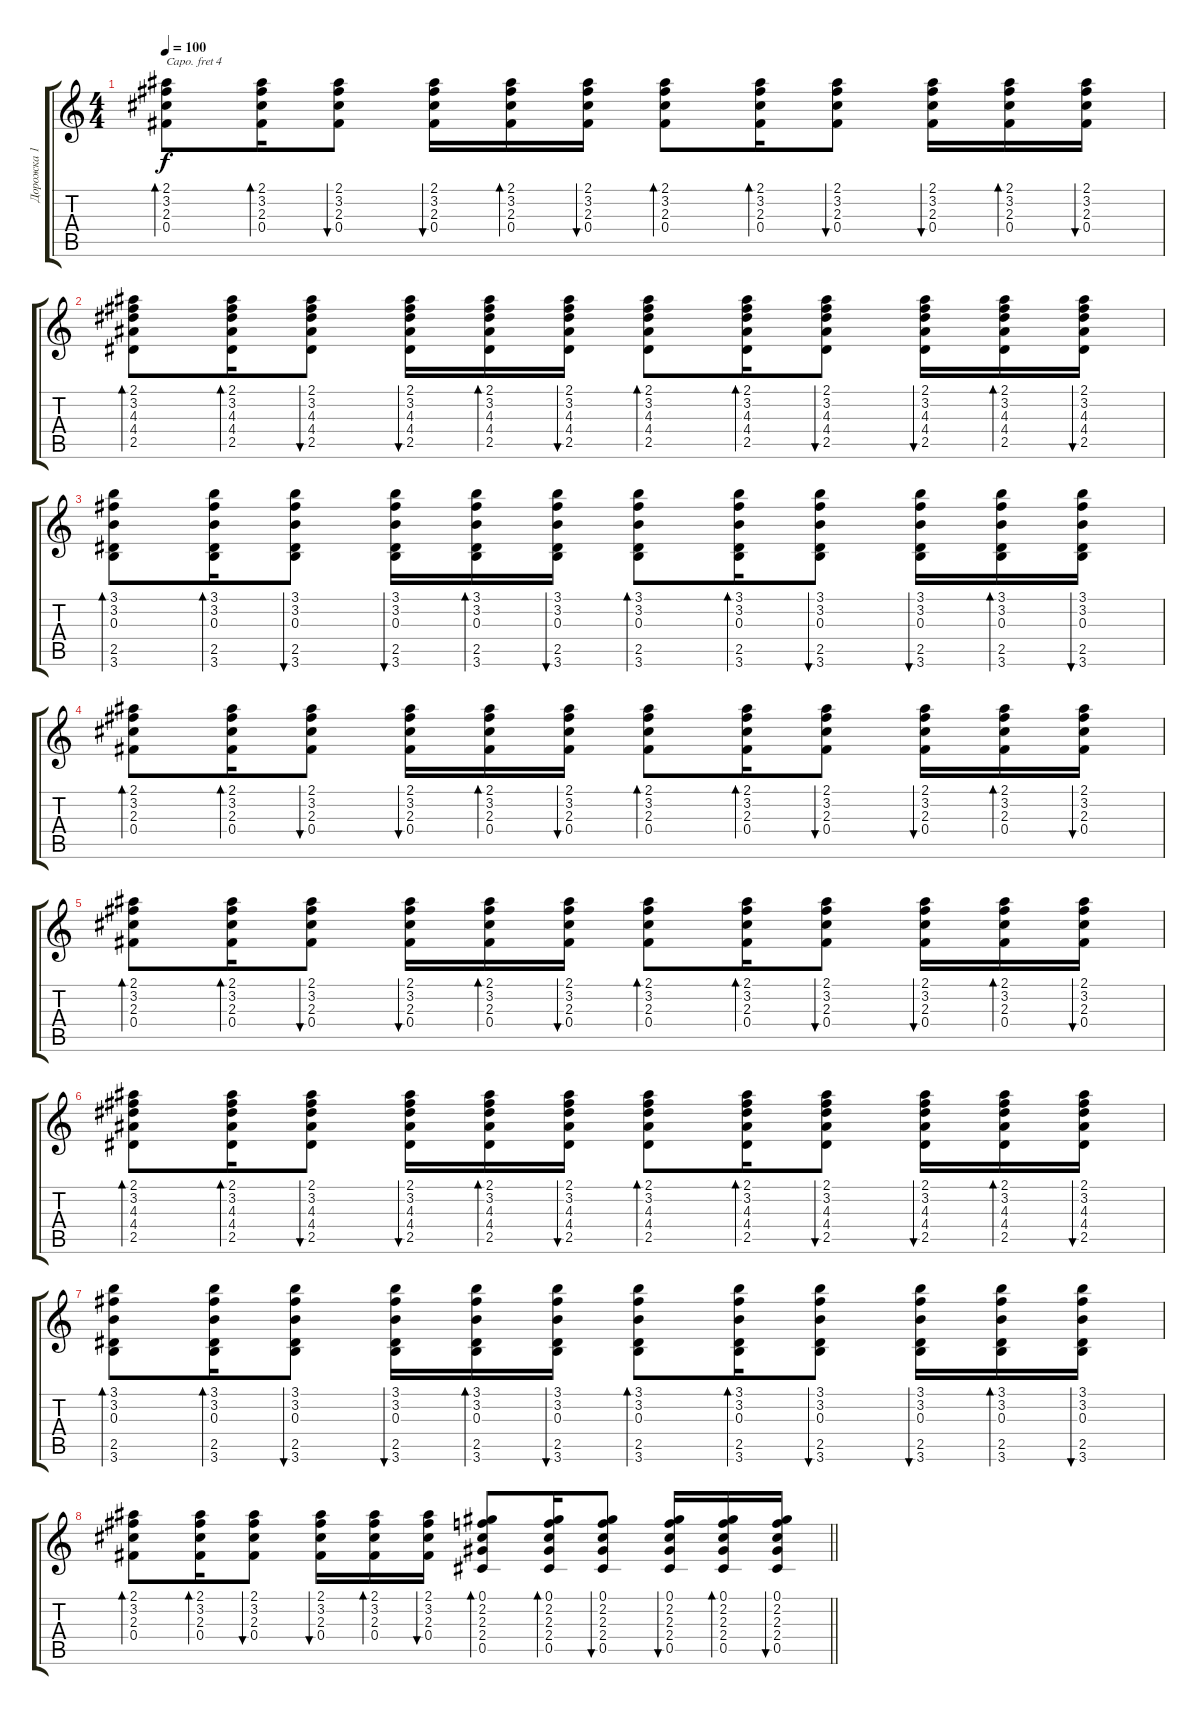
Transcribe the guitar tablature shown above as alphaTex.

\track ("Дорожка 1" "Дорожка 1") {instrument acousticguitarsteel}
\staff {score tabs}
\capo 4
\tuning (E4 B3 G3 D3 A2 E2) {hide}
\ts (4 4)
\tempo 100
\clef g2
\ks c
(2.1 3.2 2.3 0.4).8{bd 60 dy f} (2.1 3.2 2.3 0.4).16{bd 60} (2.1 3.2 2.3 0.4).8{bu 60} (2.1 3.2 2.3 0.4).16{bu 60} (2.1 3.2 2.3 0.4).16{bd 60} (2.1 3.2 2.3 0.4).16{bu 60} (2.1 3.2 2.3 0.4).8{bd 60} (2.1 3.2 2.3 0.4).16{bd 60} (2.1 3.2 2.3 0.4).8{bu 60} (2.1 3.2 2.3 0.4).16{bu 60} (2.1 3.2 2.3 0.4).16{bd 60} (2.1 3.2 2.3 0.4).16{bu 60} |
(2.1 3.2 4.3 4.4 2.5).8{bd 60} (2.1 3.2 4.3 4.4 2.5).16{bd 60} (2.1 3.2 4.3 4.4 2.5).8{bu 60} (2.1 3.2 4.3 4.4 2.5).16{bu 60} (2.1 3.2 4.3 4.4 2.5).16{bd 60} (2.1 3.2 4.3 4.4 2.5).16{bu 60} (2.1 3.2 4.3 4.4 2.5).8{bd 60} (2.1 3.2 4.3 4.4 2.5).16{bd 60} (2.1 3.2 4.3 4.4 2.5).8{bu 60} (2.1 3.2 4.3 4.4 2.5).16{bu 60} (2.1 3.2 4.3 4.4 2.5).16{bd 60} (2.1 3.2 4.3 4.4 2.5).16{bu 60} |
(3.1 3.2 0.3 2.5 3.6).8{bd 60} (3.1 3.2 0.3 2.5 3.6).16{bd 60} (3.1 3.2 0.3 2.5 3.6).8{bu 60} (3.1 3.2 0.3 2.5 3.6).16{bu 60} (3.1 3.2 0.3 2.5 3.6).16{bd 60} (3.1 3.2 0.3 2.5 3.6).16{bu 60} (3.1 3.2 0.3 2.5 3.6).8{bd 60} (3.1 3.2 0.3 2.5 3.6).16{bd 60} (3.1 3.2 0.3 2.5 3.6).8{bu 60} (3.1 3.2 0.3 2.5 3.6).16{bu 60} (3.1 3.2 0.3 2.5 3.6).16{bd 60} (3.1 3.2 0.3 2.5 3.6).16{bu 60} |
(2.1 3.2 2.3 0.4).8{bd 60} (2.1 3.2 2.3 0.4).16{bd 60} (2.1 3.2 2.3 0.4).8{bu 60} (2.1 3.2 2.3 0.4).16{bu 60} (2.1 3.2 2.3 0.4).16{bd 60} (2.1 3.2 2.3 0.4).16{bu 60} (2.1 3.2 2.3 0.4).8{bd 60} (2.1 3.2 2.3 0.4).16{bd 60} (2.1 3.2 2.3 0.4).8{bu 60} (2.1 3.2 2.3 0.4).16{bu 60} (2.1 3.2 2.3 0.4).16{bd 60} (2.1 3.2 2.3 0.4).16{bu 60} |
(2.1 3.2 2.3 0.4).8{bd 60} (2.1 3.2 2.3 0.4).16{bd 60} (2.1 3.2 2.3 0.4).8{bu 60} (2.1 3.2 2.3 0.4).16{bu 60} (2.1 3.2 2.3 0.4).16{bd 60} (2.1 3.2 2.3 0.4).16{bu 60} (2.1 3.2 2.3 0.4).8{bd 60} (2.1 3.2 2.3 0.4).16{bd 60} (2.1 3.2 2.3 0.4).8{bu 60} (2.1 3.2 2.3 0.4).16{bu 60} (2.1 3.2 2.3 0.4).16{bd 60} (2.1 3.2 2.3 0.4).16{bu 60} |
(2.1 3.2 4.3 4.4 2.5).8{bd 60} (2.1 3.2 4.3 4.4 2.5).16{bd 60} (2.1 3.2 4.3 4.4 2.5).8{bu 60} (2.1 3.2 4.3 4.4 2.5).16{bu 60} (2.1 3.2 4.3 4.4 2.5).16{bd 60} (2.1 3.2 4.3 4.4 2.5).16{bu 60} (2.1 3.2 4.3 4.4 2.5).8{bd 60} (2.1 3.2 4.3 4.4 2.5).16{bd 60} (2.1 3.2 4.3 4.4 2.5).8{bu 60} (2.1 3.2 4.3 4.4 2.5).16{bu 60} (2.1 3.2 4.3 4.4 2.5).16{bd 60} (2.1 3.2 4.3 4.4 2.5).16{bu 60} |
(3.1 3.2 0.3 2.5 3.6).8{bd 60} (3.1 3.2 0.3 2.5 3.6).16{bd 60} (3.1 3.2 0.3 2.5 3.6).8{bu 60} (3.1 3.2 0.3 2.5 3.6).16{bu 60} (3.1 3.2 0.3 2.5 3.6).16{bd 60} (3.1 3.2 0.3 2.5 3.6).16{bu 60} (3.1 3.2 0.3 2.5 3.6).8{bd 60} (3.1 3.2 0.3 2.5 3.6).16{bd 60} (3.1 3.2 0.3 2.5 3.6).8{bu 60} (3.1 3.2 0.3 2.5 3.6).16{bu 60} (3.1 3.2 0.3 2.5 3.6).16{bd 60} (3.1 3.2 0.3 2.5 3.6).16{bu 60} |
\barLineRight lightlight
(2.1 3.2 2.3 0.4).8{bd 60} (2.1 3.2 2.3 0.4).16{bd 60} (2.1 3.2 2.3 0.4).8{bu 60} (2.1 3.2 2.3 0.4).16{bu 60} (2.1 3.2 2.3 0.4).16{bd 60} (2.1 3.2 2.3 0.4).16{bu 60} (0.1 2.2 2.3 2.4 0.5).8{bd 60} (0.1 2.2 2.3 2.4 0.5).16{bd 60} (0.1 2.2 2.3 2.4 0.5).8{bu 60} (0.1 2.2 2.3 2.4 0.5).16{bu 60} (0.1 2.2 2.3 2.4 0.5).16{bd 60} (0.1 2.2 2.3 2.4 0.5).16{bu 60}
